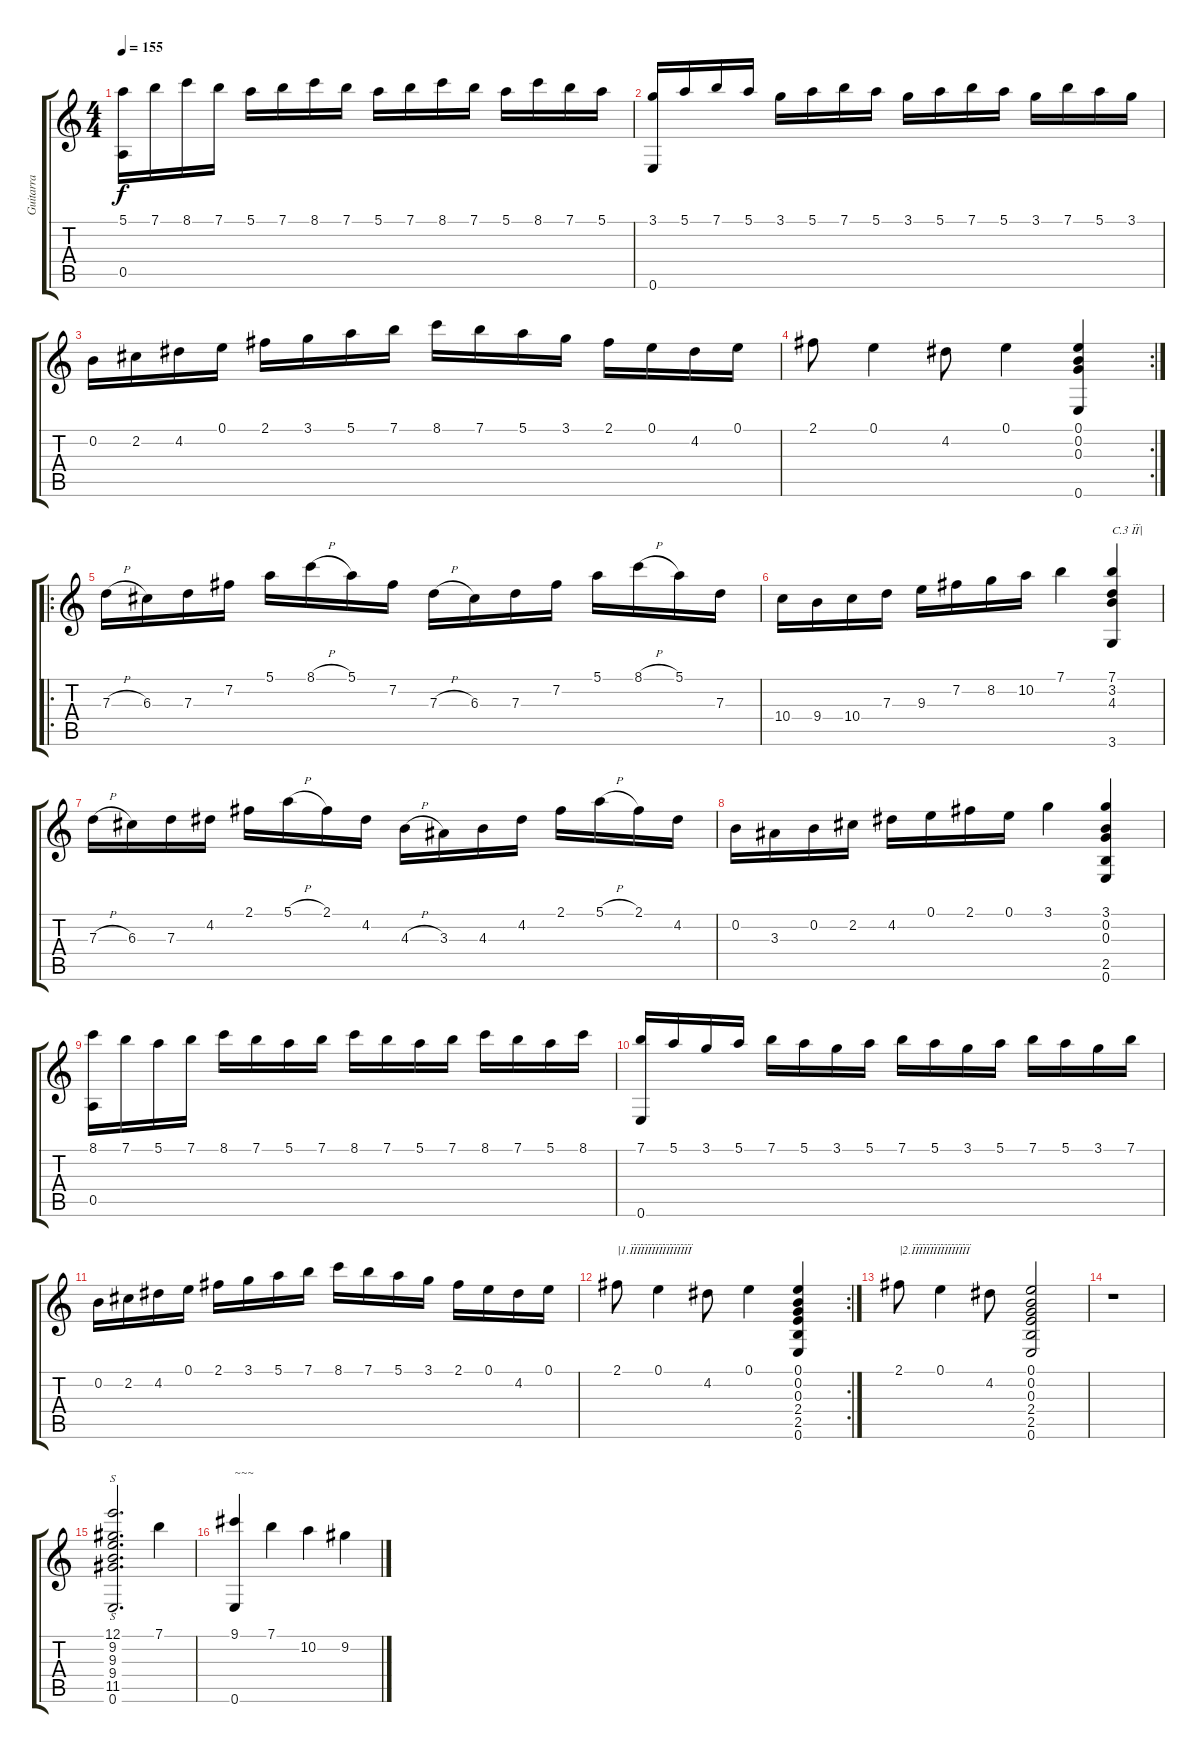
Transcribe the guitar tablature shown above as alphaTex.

\track ("Guitarra" "Guitarra") {instrument acousticguitarnylon}
\staff {score tabs}
\tuning (E4 B3 G3 D3 A2 E2) {hide}
\ts (4 4)
\tempo 155
\clef g2
\ks c
(5.1 0.5).16{dy f} 7.1.16 8.1.16 7.1.16 5.1.16 7.1.16 8.1.16 7.1.16 5.1.16 7.1.16 8.1.16 7.1.16 5.1.16 8.1.16 7.1.16 5.1.16 |
(3.1 0.6).16 5.1.16 7.1.16 5.1.16 3.1.16 5.1.16 7.1.16 5.1.16 3.1.16 5.1.16 7.1.16 5.1.16 3.1.16 7.1.16 5.1.16 3.1.16 |
0.2.16 2.2.16 4.2.16 0.1.16 2.1.16 3.1.16 5.1.16 7.1.16 8.1.16 7.1.16 5.1.16 3.1.16 2.1.16 0.1.16 4.2.16 0.1.16 |
\rc 2
2.1.8 0.1.4 4.2.8 0.1.4 (0.1 0.2 0.3 0.6).4 |
\ro
7.3{h}.16 6.3.16 7.3.16 7.2.16 5.1.16 8.1{h}.16 5.1.16 7.2.16 7.3{h}.16 6.3.16 7.3.16 7.2.16 5.1.16 8.1{h}.16 5.1.16 7.3.16 |
10.4.16 9.4.16 10.4.16 7.3.16 9.3.16 7.2.16 8.2.16 10.2.16 7.1.4 (7.1 3.2 4.3 3.6).4{txt "C.3 ЇЇ|"} |
7.3{h}.16 6.3.16 7.3.16 4.2.16 2.1.16 5.1{h}.16 2.1.16 4.2.16 4.3{h}.16 3.3.16 4.3.16 4.2.16 2.1.16 5.1{h}.16 2.1.16 4.2.16 |
0.2.16 3.3.16 0.2.16 2.2.16 4.2.16 0.1.16 2.1.16 0.1.16 3.1.4 (3.1 0.2 0.3 2.5 0.6).4 |
(8.1 0.5).16 7.1.16 5.1.16 7.1.16 8.1.16 7.1.16 5.1.16 7.1.16 8.1.16 7.1.16 5.1.16 7.1.16 8.1.16 7.1.16 5.1.16 8.1.16 |
(7.1 0.6).16 5.1.16 3.1.16 5.1.16 7.1.16 5.1.16 3.1.16 5.1.16 7.1.16 5.1.16 3.1.16 5.1.16 7.1.16 5.1.16 3.1.16 7.1.16 |
0.2.16 2.2.16 4.2.16 0.1.16 2.1.16 3.1.16 5.1.16 7.1.16 8.1.16 7.1.16 5.1.16 3.1.16 2.1.16 0.1.16 4.2.16 0.1.16 |
\rc 2
2.1.8{txt "|1.ЇЇЇЇЇЇЇЇЇЇЇЇЇЇЇЇЇ"} 0.1.4 4.2.8 0.1.4 (0.1 0.2 0.3 2.4 2.5 0.6).4 |
2.1.8{txt "|2.ЇЇЇЇЇЇЇЇЇЇЇЇЇЇЇЇ"} 0.1.4 4.2.8 (0.1 0.2 0.3 2.4 2.5 0.6).2 |
r.1 |
(12.1 9.2 9.3 9.4 11.5 0.6).2{s d} 7.1.4 |
(9.1 0.6).4{txt "~~~"} 7.1.4 10.2.4 9.2.4
